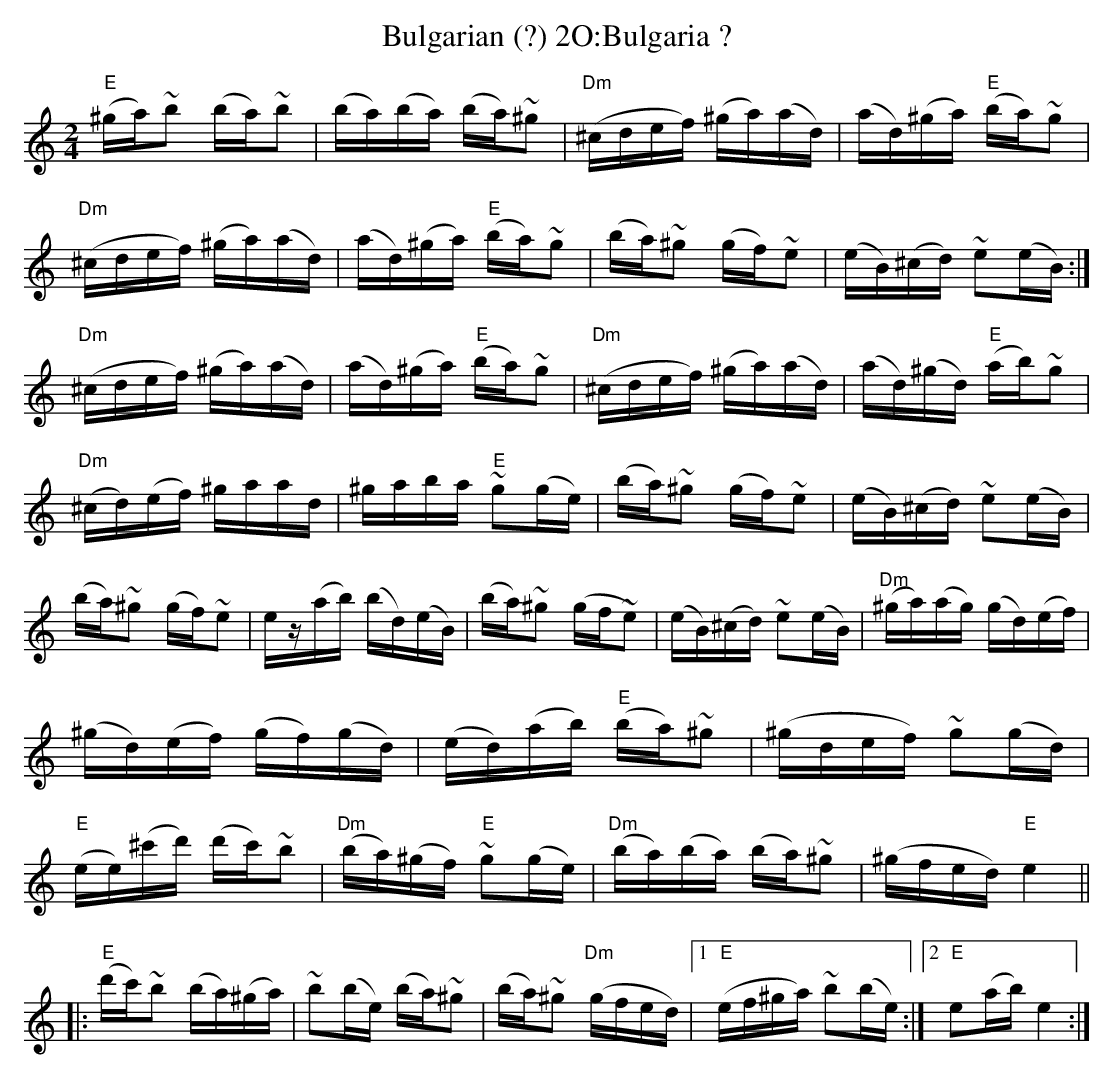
X:1
T:Bulgarian (?) 2O:Bulgaria ?
M:2/4
K:C
"E"(^ga)~b2 (ba)~b2|(ba)(ba) (ba)~^g2|\
"Dm"(^cdef) (^ga)(ad)|(ad)(^ga) "E"(ba)~g2|
"Dm"(^cdef) (^ga)(ad)|(ad)(^ga) "E"(ba)~g2|\
(ba)~^g2 (gf)~e2|(eB)(^cd) ~e2(eB) :|
"Dm"(^cdef) (^ga)(ad)|(ad)(^ga) "E"(ba)~g2|\
"Dm"(^cdef) (^ga)(ad)|(ad)(^gd) "E"(ab)~g2|\
"Dm"(^cd)(ef) ^gaad|^gaba "E"~g2(ge)|\
(ba)~^g2 (gf)~e2|(eB)(^cd) ~e2(eB)|\
(ba)~^g2 (gf)~e2|ez(ab) (bd)(eB)|\
(ba)~^g2 (gf~e2)|(eB)(^cd) ~e2(eB)|\
"Dm"(^ga)(ag) (gd)(ef)|(^gd)(ef) (gf)(gd)|\
(ed)(ab) "E"(ba)~^g2|(^gdef) ~g2(gd)|\
"E"(ee)(^c'd') (d'c')~b2|"Dm"(ba)(^gf) "E"~g2(ge)| \
"Dm"(ba)(ba) (ba)~^g2|(^gfed) "E"e4||
|:"E"(d'c')~b2 (ba)(^ga)|~b2(be) (ba)~^g2|\
(ba)~^g2 "Dm"(gfed)\
|1 "E"(ef^ga) ~b2(be) :|2 "E"e2(ab) e4:|
